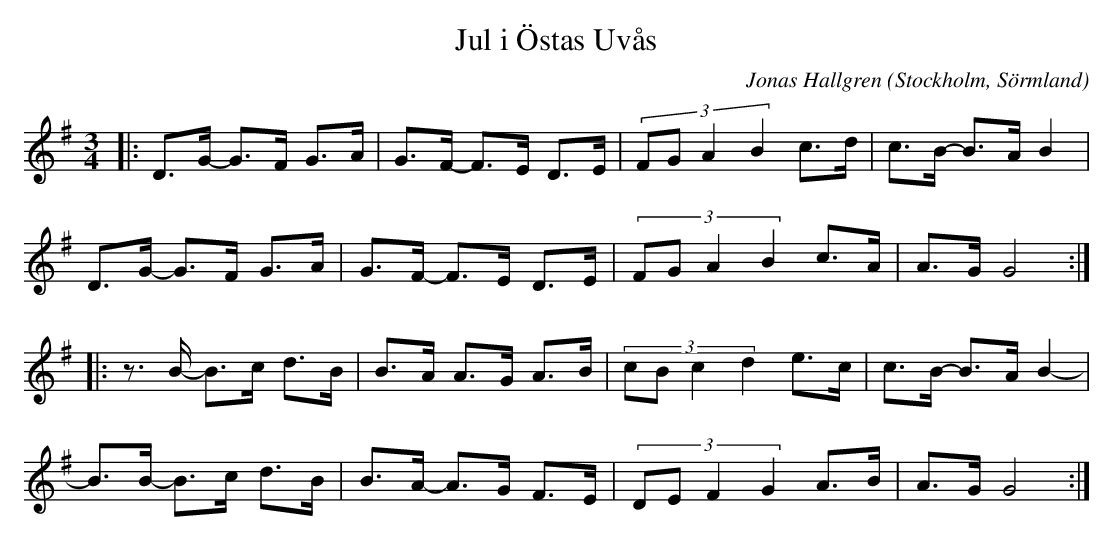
X:1
T:Jul i Östas Uvås
C:Jonas Hallgren
O:Stockholm, Sörmland
M:3/4
L:1/16
K:G
|: D3G- G3F G3A | G3F- F3E D3E | (3:2:4 F2G2A4B4 c3d| c3B- B3A B4 |
   D3G- G3F G3A | G3F- F3E D3E | (3:2:4 F2G2A4B4 c3A| A3G G8 :|
|: z3B- B3c d3B | B3A A3G A3B | (3:2:4 c2B2c4d4 e3c | c3B- B3A B4- |
   B3B- B3c d3B | B3A- A3G F3E | (3:2:4 D2E2F4G4 A3B | A3G G8 :|
